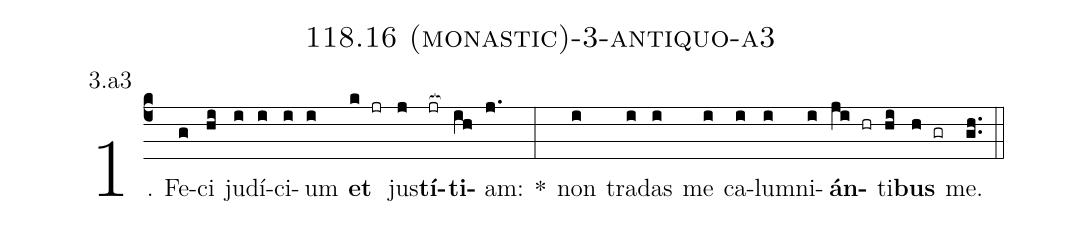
name: 118.16 (monastic)-3-antiquo-a3;
annotation: 3.a3;
%%
(c4)1. Fe(g)ci(hi) ju(i)dí(i)ci(i)um(i) <b>et</b>(k jr) jus(j)<b>tí</b>(jr[ocb:1{])<b>ti</b>(ih[ocb:0}])am:(j.) *(:) non(i) tra(i)das(i) me(i) ca(i)lum(i)ni(i)<b>án</b>(ji hr)ti(hi)<b>bus</b>(h gr) me.(gh..) (::)
